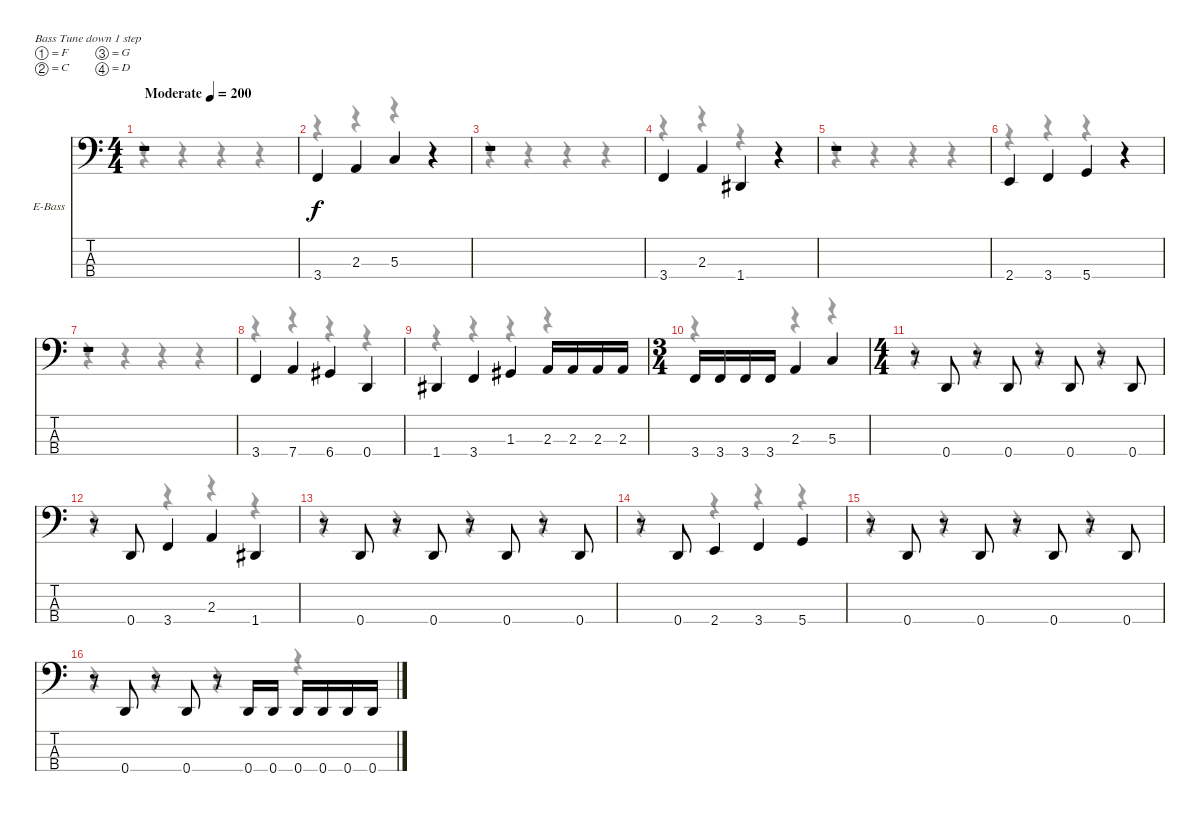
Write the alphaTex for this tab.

\bracketExtendMode nobrackets
\firstSystemTrackNameOrientation horizontal
\otherSystemsTrackNameOrientation horizontal
\track ("Christian \"Speesy\" Giesler" "E-Bass") {instrument electricbasspick}
\staff {score tabs}
\tuning (F2 C2 G1 D1)
\voice
\ts (4 4)
\beaming (8 2 2 2 2)
\tempo (200 "Moderate")
\clef f4
\ks c
r.1{dy f instrument electricbasspick} |
3.4.4 2.3.4 5.3.4 r.4 |
r.1 |
3.4.4 2.3.4 1.4.4 r.4 |
r.1 |
2.4.4 3.4.4 5.4.4 r.4 |
r.1 |
3.4.4 7.4.4 6.4.4 0.4.4 |
1.4.4 3.4.4 1.3.4 2.3.16 2.3.16 2.3.16 2.3.16 |
\ts (3 4)
\beaming (8 3 1 1 1)
3.4.16 3.4.16 3.4.16 3.4.16 2.3.4 5.3.4 |
\ts (4 4)
\beaming (8 2 2 2 2)
r.8 0.4.8 r.8 0.4.8 r.8 0.4.8 r.8 0.4.8 |
r.8 0.4.8 3.4.4 2.3.4 1.4.4 |
r.8 0.4.8 r.8 0.4.8 r.8 0.4.8 r.8 0.4.8 |
r.8 0.4.8 2.4.4 3.4.4 5.4.4 |
r.8 0.4.8 r.8 0.4.8 r.8 0.4.8 r.8 0.4.8 |
r.8 0.4.8 r.8 0.4.8 r.8 0.4.16 0.4.16 0.4.16 0.4.16 0.4.16 0.4.16
\voice
\clef f4
\ottava regular
\simile none
\ks c
r.4{dy mf} r.4 r.4 r.4 |
r.4 r.4 r.4 r.4 |
r.4 r.4 r.4 r.4 |
r.4 r.4 r.4 r.4 |
r.4 r.4 r.4 r.4 |
r.4 r.4 r.4 r.4 |
r.4 r.4 r.4 r.4 |
r.4 r.4 r.4 r.4 |
r.4 r.4 r.4 r.4 |
r.4 r.4 r.4 |
r.4 r.4 r.4 r.4 |
r.4 r.4 r.4 r.4 |
r.4 r.4 r.4 r.4 |
r.4 r.4 r.4 r.4 |
r.4 r.4 r.4 r.4 |
r.4 r.4 r.4 r.4
